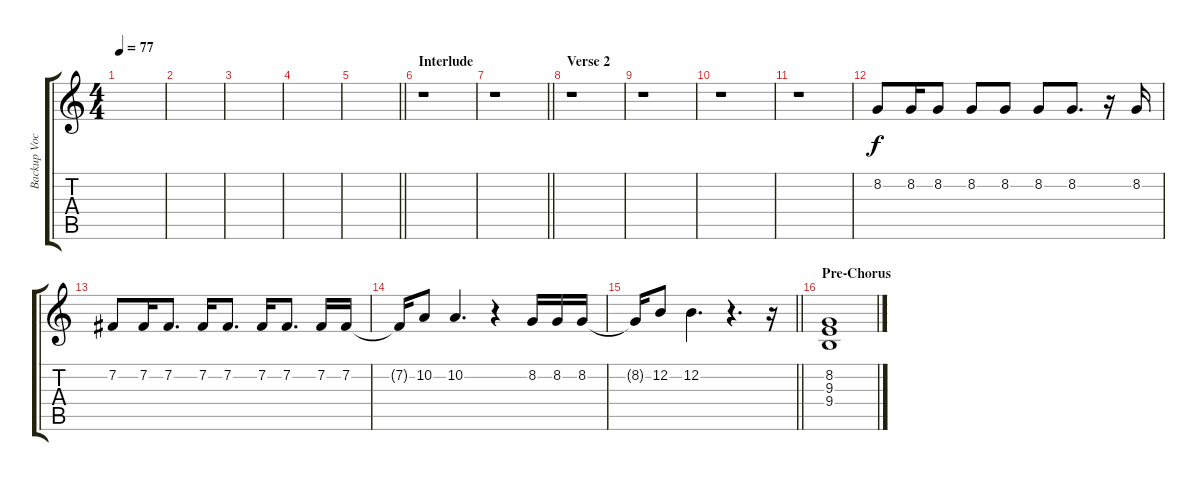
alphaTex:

\track ("Backup Vocals" "Backup Voc") {instrument clarinet}
\staff {score tabs}
\tuning (E4 B3 G3 D3 A2 E2) {hide}
\ts (4 4)
\tempo 77
\clef g2
\ks c
|
|
|
|
\barLineRight lightlight
|
\section ("" "Interlude")
r.1 |
\barLineRight lightlight
r.1 |
\section ("" "Verse 2")
r.1 |
r.1 |
r.1 |
r.1 |
8.2.8 8.2.16 8.2.8 8.2.8 8.2.8 8.2.8 8.2.8{d} r.16 8.2.16 |
7.2.8 7.2.16 7.2.8{d} 7.2.16 7.2.8{d} 7.2.16 7.2.8{d} 7.2.16 7.2.16 |
7.2{t}.16 10.2.8 10.2.4{d} r.4 8.2.16 8.2.16 8.2.16 |
\barLineRight lightlight
8.2{t}.16 12.2.8 12.2.4{d} r.4{d} r.16 |
\section ("" "Pre-Chorus")
(8.2 9.3 9.4).1{instrument choiraahs}
